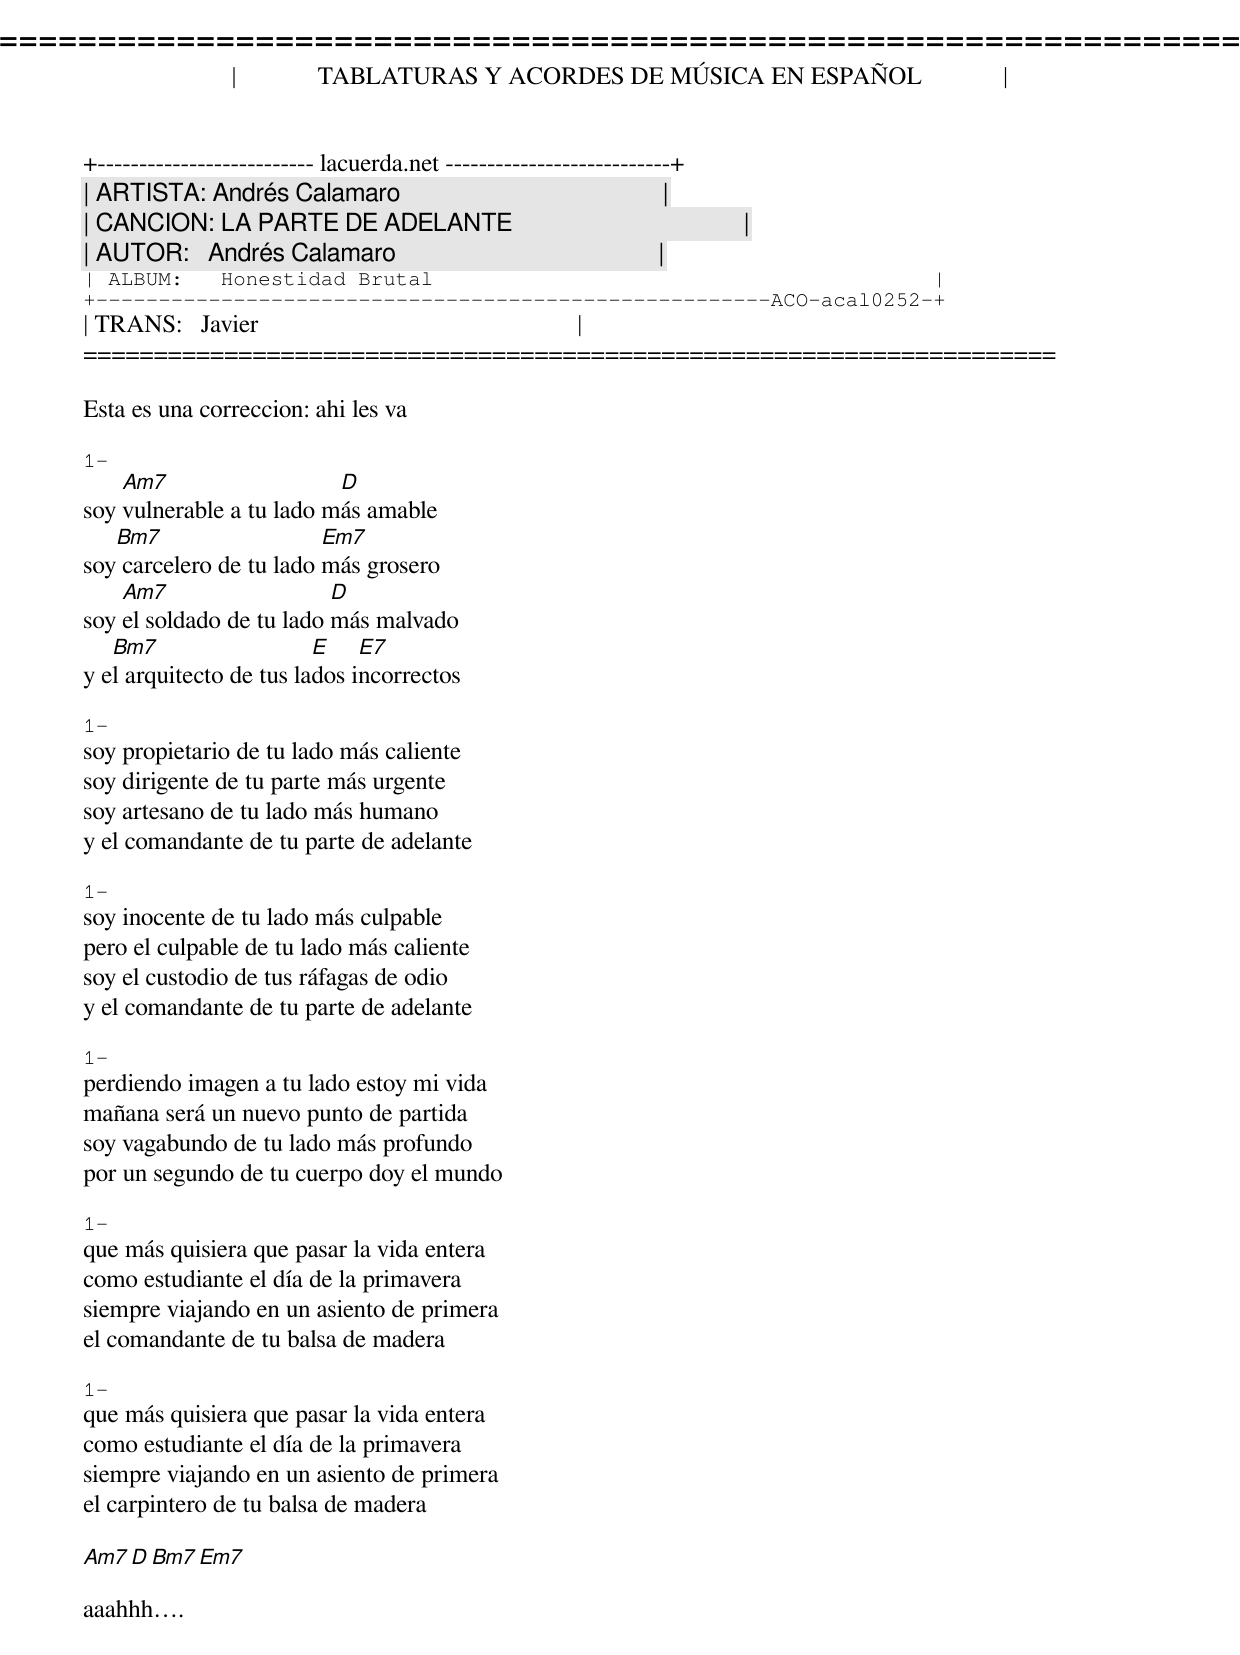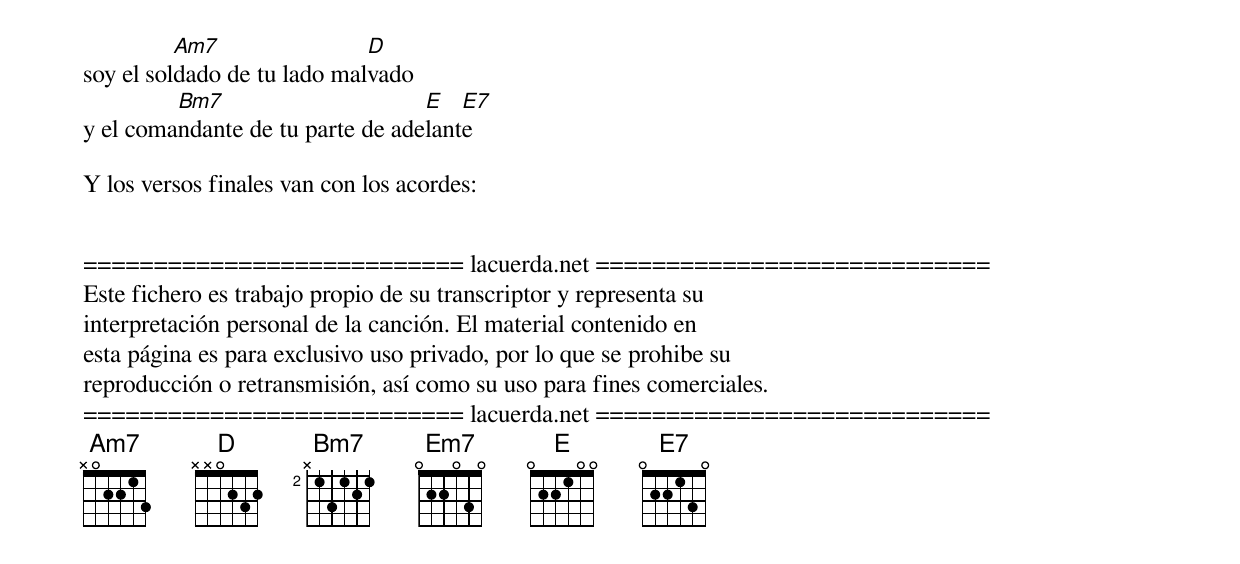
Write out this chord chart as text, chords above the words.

=====================================================================
|             TABLATURAS Y ACORDES DE MÚSICA EN ESPAÑOL             |
+-------------------------- lacuerda.net ---------------------------+
| ARTISTA: Andrés Calamaro                                          |
| CANCION: LA PARTE DE ADELANTE                                     |
| AUTOR:   Andrés Calamaro                                          |
| ALBUM:   Honestidad Brutal                                        |
+------------------------------------------------------ACO-acal0252-+
| TRANS:   Javier                                                   |
=====================================================================

Esta es una correccion: ahi les va

1-
    Am7                   D
soy vulnerable a tu lado más amable
   Bm7                   Em7
soy carcelero de tu lado más grosero
    Am7                   D
soy el soldado de tu lado más malvado
   Bm7                   E    E7
y el arquitecto de tus lados incorrectos

1-
soy propietario de tu lado más caliente
soy dirigente de tu parte más urgente
soy artesano de tu lado más humano
y el comandante de tu parte de adelante

1-
soy inocente de tu lado más culpable
pero el culpable de tu lado más caliente
soy el custodio de tus ráfagas de odio
y el comandante de tu parte de adelante

1-
perdiendo imagen a tu lado estoy mi vida
mañana será un nuevo punto de partida
soy vagabundo de tu lado más profundo
por un segundo de tu cuerpo doy el mundo

1-
que más quisiera que pasar la vida entera
como estudiante el día de la primavera
siempre viajando en un asiento de primera
el comandante de tu balsa de madera

1-
que más quisiera que pasar la vida entera
como estudiante el día de la primavera
siempre viajando en un asiento de primera
el carpintero de tu balsa de madera

Am7   D   Bm7   Em7

aaahhh.
          Am7                D
soy el soldado de tu lado malvado
         Bm7                      E   E7
y el comandante de tu parte de adelante

Y los versos finales van con los acordes:


=========================== lacuerda.net ============================
Este fichero es trabajo propio de su transcriptor y representa su
interpretación personal de la canción. El material contenido en
esta página es para exclusivo uso privado, por lo que se prohibe su
reproducción o retransmisión, así como su uso para fines comerciales.
=========================== lacuerda.net ============================
